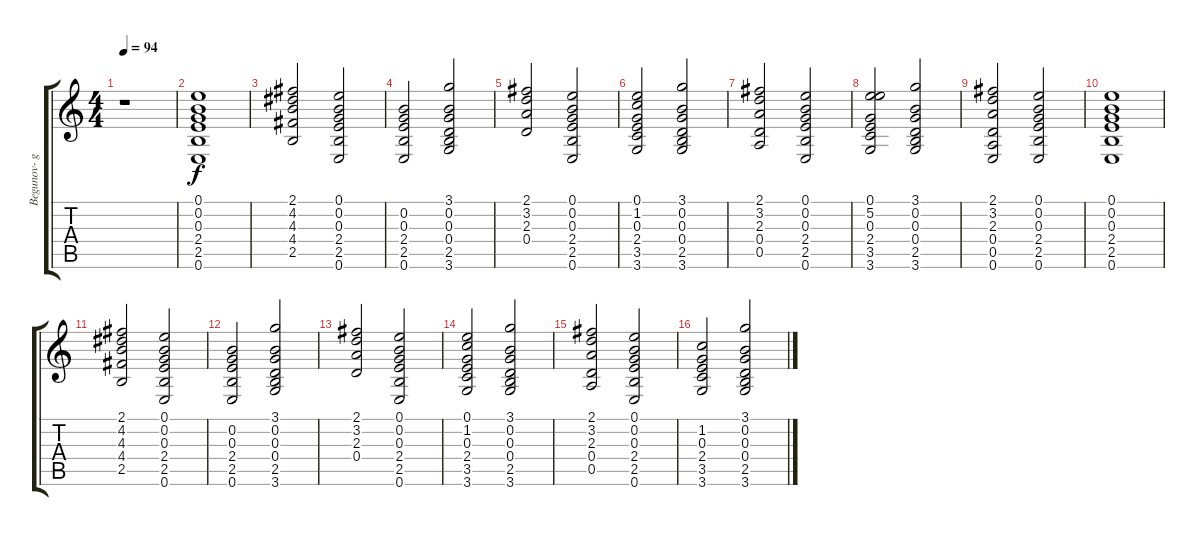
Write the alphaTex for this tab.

\track ("Begunov- guitar" "Begunov- g") {instrument acousticguitarnylon}
\staff {score tabs}
\tuning (E4 B3 G3 D3 A2 E2) {hide}
\ts (4 4)
\tempo 94
\clef g2
\ks c
r.1{dy f instrument acousticguitarnylon} |
(0.1 0.2 0.3 2.4 2.5 0.6).1 |
(2.1 4.2 4.3 4.4 2.5).2 (0.1 0.2 0.3 2.4 2.5 0.6).2 |
(0.2 0.3 2.4 2.5 0.6).2 (3.1 0.2 0.3 0.4 2.5 3.6).2 |
(2.1 3.2 2.3 0.4).2 (0.1 0.2 0.3 2.4 2.5 0.6).2 |
(0.1 1.2 0.3 2.4 3.5 3.6).2 (3.1 0.2 0.3 0.4 2.5 3.6).2 |
(2.1 3.2 2.3 0.4 0.5).2 (0.1 0.2 0.3 2.4 2.5 0.6).2 |
(0.1 5.2 0.3 2.4 3.5 3.6).2 (3.1 0.2 0.3 0.4 2.5 3.6).2 |
(2.1 3.2 2.3 0.4 0.5 0.6).2 (0.1 0.2 0.3 2.4 2.5 0.6).2 |
(0.1 0.2 0.3 2.4 2.5 0.6).1 |
(2.1 4.2 4.3 4.4 2.5).2 (0.1 0.2 0.3 2.4 2.5 0.6).2 |
(0.2 0.3 2.4 2.5 0.6).2 (3.1 0.2 0.3 0.4 2.5 3.6).2 |
(2.1 3.2 2.3 0.4).2 (0.1 0.2 0.3 2.4 2.5 0.6).2 |
(0.1 1.2 0.3 2.4 3.5 3.6).2 (3.1 0.2 0.3 0.4 2.5 3.6).2 |
(2.1 3.2 2.3 0.4 0.5).2 (0.1 0.2 0.3 2.4 2.5 0.6).2 |
(1.2 0.3 2.4 3.5 3.6).2 (3.1 0.2 0.3 0.4 2.5 3.6).2
